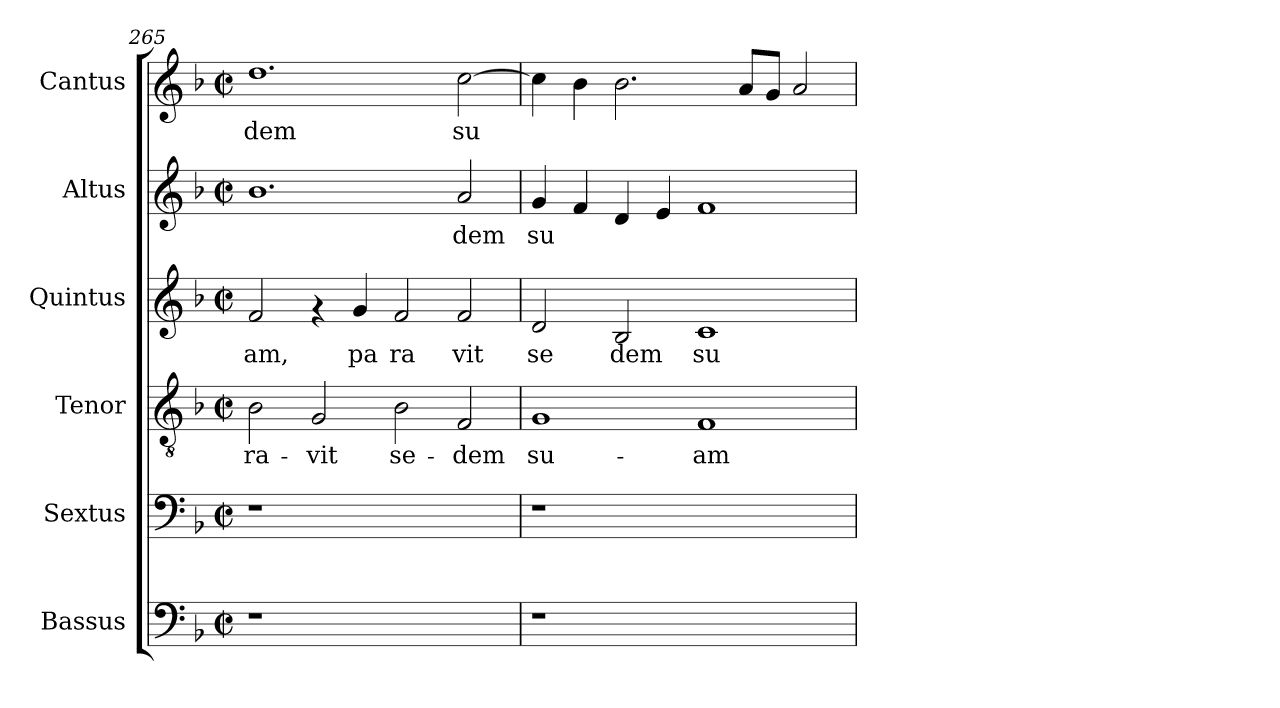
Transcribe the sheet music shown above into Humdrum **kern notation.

**kern	**kern	**kern	**text	**kern	**text	**kern	**text	**kern	**text
*part6	*part5	*part4	*part4	*part3	*part3	*part2	*part2	*part1	*part1
*staff6	*staff5	*staff4	*staff4	*staff3	*staff3	*staff2	*staff2	*staff1	*staff1
*I"Bassus	*I"Sextus	*I"Tenor	*	*I"Quintus	*	*I"Altus	*	*I"Cantus	*
*I'Bassus	*I'Sextus	*I'Tenor	*	*I'Quintus	*	*I'Altus	*	*I'Cantus	*
!!LO:LB:g=z
*clefF4	*clefF4	*clefGv2	*	*clefG2	*	*clefG2	*	*clefG2	*
*k[b-]	*k[b-]	*k[b-]	*	*k[b-]	*	*k[b-]	*	*k[b-]	*
*F:	*F:	*F:	*	*F:	*	*F:	*	*F:	*
*M2/2	*M2/2	*M2/2	*	*M2/2	*	*M2/2	*	*M2/2	*
*met(c|)	*met(c|)	*met(c|)	*	*met(c|)	*	*met(c|)	*	*met(c|)	*
=265	=265	=265	=265	=265	=265	=265	=265	=265	=265
!	!	!	!LO:LY:b:cj	!	!LO:LY:b:cj	!	!LO:LY:b:cj	!	!LO:LY:b:cj
1r	1r	2B-\	ra-	2f/	am,	1.b-	.	1.dd	dem
!	!	!	!LO:LY:b:cj	!	!	!	!	!	!
.	.	2G/	-vit	4rf	.	.	.	.	.
!	!	!	!	!	!LO:LY:b:cj	!	!	!	!
.	.	.	.	4g/	pa	.	.	.	.
!	!	!	!LO:LY:b:cj	!	!LO:LY:b:cj	!	!	!	!
1ryy	1ryy	2B-\	se-	2f/	ra	.	.	.	.
!	!	!	!LO:LY:b:cj	!	!LO:LY:b:cj	!	!LO:LY:b:cj	!	!LO:LY:b:cj
.	.	2F/	-dem	2f/	vit	2a/	dem	[>2cc\	su
=266	=266	=266	=266	=266	=266	=266	=266	=266	=266
!	!	!	!LO:LY:b:cj	!	!LO:LY:b:cj	!	!LO:LY:b:cj	!	!LO:LY:b:cj
1r	1r	1G	su-	2d/	se	4g/	su	4cc\]	.
!	!	!	!	!	!	!	!LO:LY:b:cj	!	!LO:LY:b:cj
.	.	.	.	.	.	4f/	.	4b-\	.
!	!	!	!	!	!LO:LY:b:cj	!	!LO:LY:b:cj	!	!LO:LY:b:cj
.	.	.	.	2B-/	dem	4d/	.	2.b-\	.
!	!	!	!	!	!	!	!LO:LY:b:cj	!	!
.	.	.	.	.	.	4e/	.	.	.
!	!	!	!LO:LY:b:cj	!	!LO:LY:b:cj	!	!LO:LY:b:cj	!	!
1ryy	1ryy	1F	-am	1c	su	1f	.	.	.
!	!	!	!	!	!	!	!	!	!LO:LY:b:cj
.	.	.	.	.	.	.	.	8a/L	.
!	!	!	!	!	!	!	!	!	!LO:LY:b:cj
.	.	.	.	.	.	.	.	8g/J	.
!	!	!	!	!	!	!	!	!	!LO:LY:b:cj
.	.	.	.	.	.	.	.	2a/	.
=	=	=	=	=	=	=	=	=	=
*-	*-	*-	*-	*-	*-	*-	*-	*-	*-
